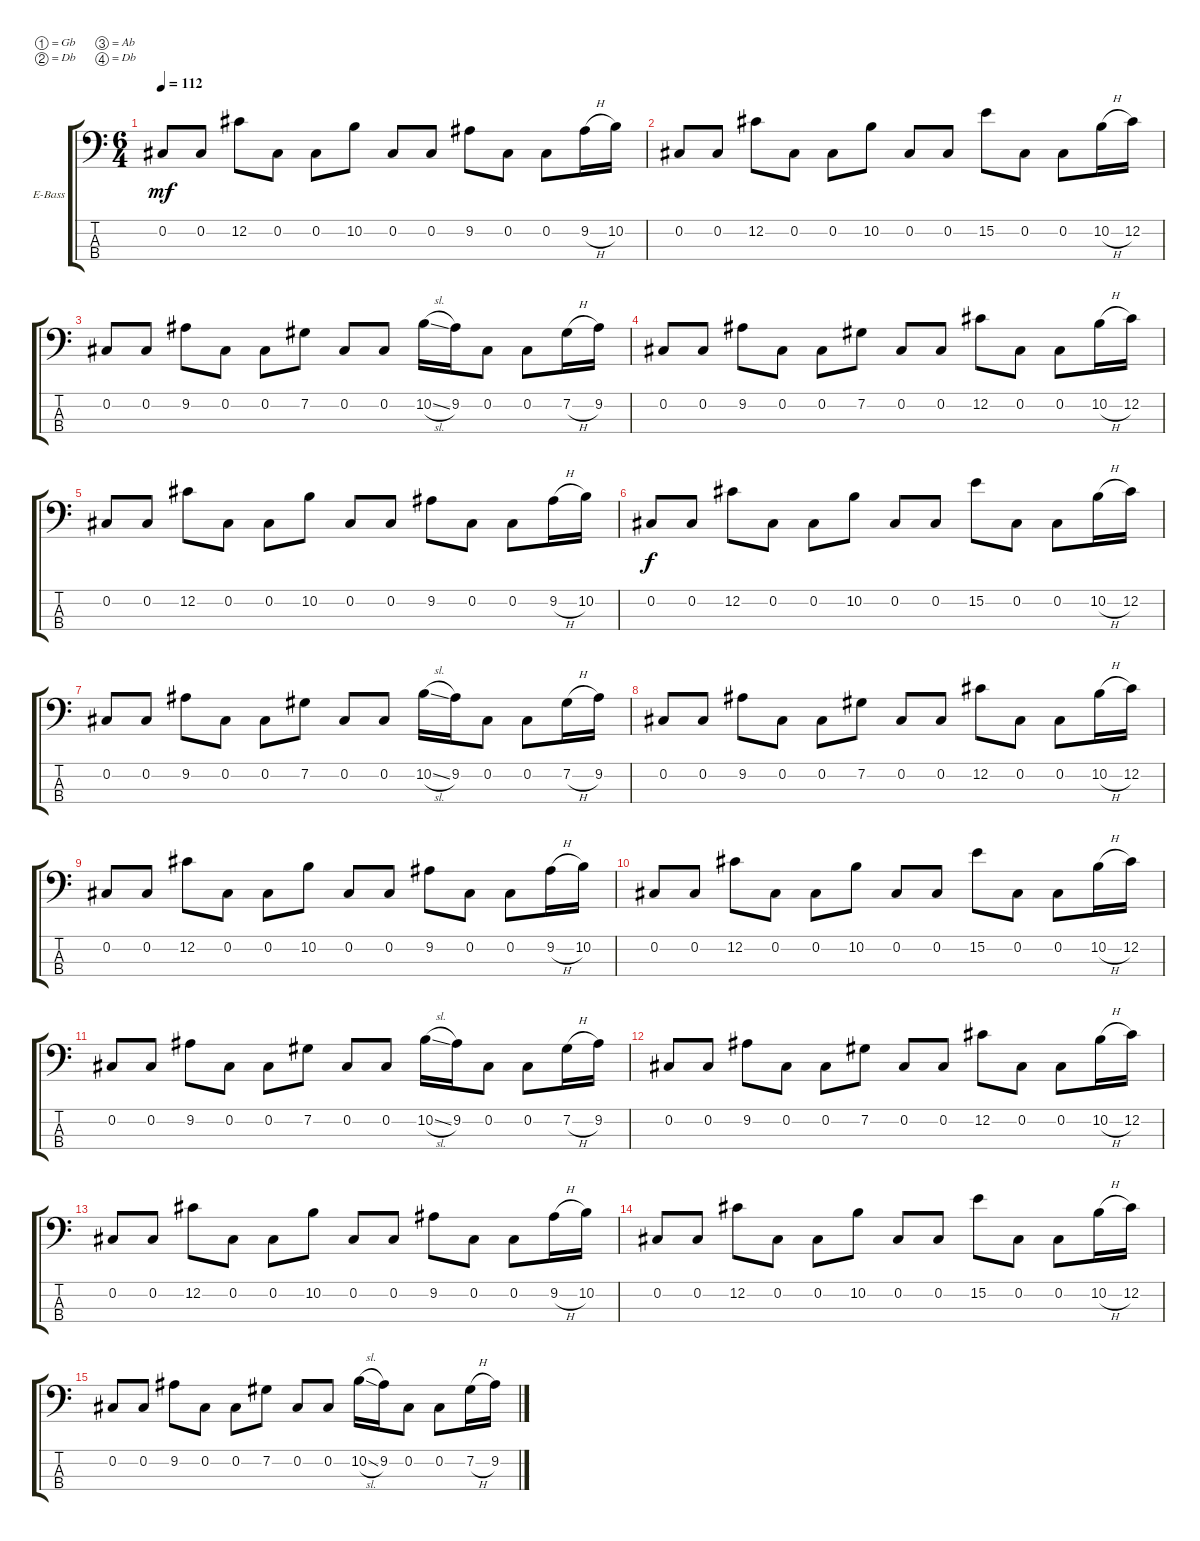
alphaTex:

\defaultSystemsLayout 4
\bracketExtendMode groupsimilarinstruments
\firstSystemTrackNameOrientation horizontal
\otherSystemsTrackNameOrientation horizontal
\track ("Electric Bass" "E-Bass") {instrument electricbassfinger}
\staff {score tabs}
\tuning (Gb2 Db2 Ab1 Db1)
\ts (6 4)
\tempo 112
\clef f4
\ks c
0.2.8{dy mf} 0.2.8 12.2.8 0.2.8 0.2.8 10.2.8 0.2.8 0.2.8 9.2.8 0.2.8 0.2.8 9.2{h}.16 10.2.16 |
0.2.8 0.2.8 12.2.8 0.2.8 0.2.8 10.2.8 0.2.8 0.2.8 15.2.8 0.2.8 0.2.8 10.2{h}.16 12.2.16 |
0.2.8 0.2.8 9.2.8 0.2.8 0.2.8 7.2.8 0.2.8 0.2.8 10.2{sl}.16 9.2.16 0.2.8 0.2.8 7.2{h}.16 9.2.16 |
0.2.8 0.2.8 9.2.8 0.2.8 0.2.8 7.2.8 0.2.8 0.2.8 12.2.8 0.2.8 0.2.8 10.2{h}.16 12.2.16 |
0.2.8 0.2.8 12.2.8 0.2.8 0.2.8 10.2.8 0.2.8 0.2.8 9.2.8 0.2.8 0.2.8 9.2{h}.16 10.2.16 |
0.2.8{dy f} 0.2.8 12.2.8 0.2.8 0.2.8 10.2.8 0.2.8 0.2.8 15.2.8 0.2.8 0.2.8 10.2{h}.16 12.2.16 |
0.2.8 0.2.8 9.2.8 0.2.8 0.2.8 7.2.8 0.2.8 0.2.8 10.2{sl}.16 9.2.16 0.2.8 0.2.8 7.2{h}.16 9.2.16 |
0.2.8 0.2.8 9.2.8 0.2.8 0.2.8 7.2.8 0.2.8 0.2.8 12.2.8 0.2.8 0.2.8 10.2{h}.16 12.2.16 |
0.2.8 0.2.8 12.2.8 0.2.8 0.2.8 10.2.8 0.2.8 0.2.8 9.2.8 0.2.8 0.2.8 9.2{h}.16 10.2.16 |
0.2.8 0.2.8 12.2.8 0.2.8 0.2.8 10.2.8 0.2.8 0.2.8 15.2.8 0.2.8 0.2.8 10.2{h}.16 12.2.16 |
0.2.8 0.2.8 9.2.8 0.2.8 0.2.8 7.2.8 0.2.8 0.2.8 10.2{sl}.16 9.2.16 0.2.8 0.2.8 7.2{h}.16 9.2.16 |
0.2.8 0.2.8 9.2.8 0.2.8 0.2.8 7.2.8 0.2.8 0.2.8 12.2.8 0.2.8 0.2.8 10.2{h}.16 12.2.16 |
0.2.8 0.2.8 12.2.8 0.2.8 0.2.8 10.2.8 0.2.8 0.2.8 9.2.8 0.2.8 0.2.8 9.2{h}.16 10.2.16 |
0.2.8 0.2.8 12.2.8 0.2.8 0.2.8 10.2.8 0.2.8 0.2.8 15.2.8 0.2.8 0.2.8 10.2{h}.16 12.2.16 |
0.2.8 0.2.8 9.2.8 0.2.8 0.2.8 7.2.8 0.2.8 0.2.8 10.2{sl}.16 9.2.16 0.2.8 0.2.8 7.2{h}.16 9.2.16
